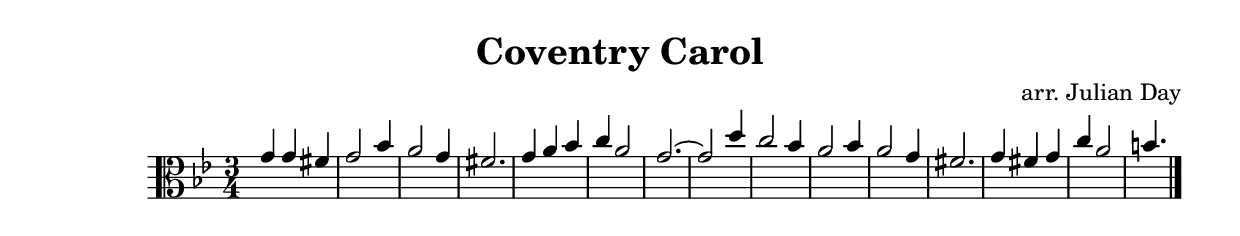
% The Coventry Carol (traditional English)
\version "2.18.2"
 
\header {
  title = \markup { "Coventry Carol" }
  arranger = "arr. Julian Day"
  intrument = "Viola"
}

\score {
  \new Staff {
  \clef alto
    \key g \minor
    \time 3/4
    \new Voice = "melody" \relative c'' { \voiceOne 
        g4 g4 fis4 |
        g2 bes4 |
        a2 g4 |
        fis2. |
        g4 a4 bes4 |
        c4 a2 |
        g2.~ | 
        g2 d'4 |
        c2 bes4 | 
        a2 bes4 | 
        a2 g4 |
        fis2. |
        g4 fis4 g4 |
        c4 a2 |
        b4.
        \bar "|."
    }
  }
}
